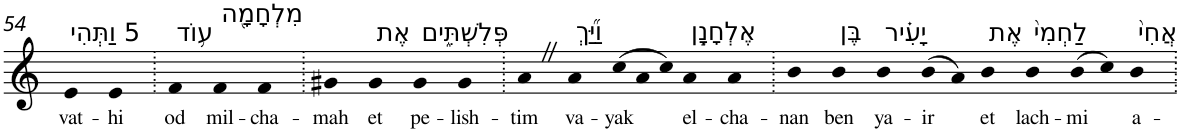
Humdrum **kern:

**kern	**text
*part1	*part1
*staff1	*staff1
*I"Piano	*
*I'Pno	*
!!LO:PB:g=z
*clefG2	*
*k[]	*
=54	=54
!LO:TX:a:t=5 וַתְּהִי	!
!	!LO:LY:b
4e	vat-
!	!LO:LY:b
4e	-hi
=55.	=55.
!LO:TX:a:t=ע֥וֹד	!
!	!LO:LY:b
4f	od
!LO:TX:a:t=מִלְחָמָ֖ה	!
!	!LO:LY:b
4f	mil-
!	!LO:LY:b
4f	-cha-
=56.	=56.
!	!LO:LY:b
4g#X	-mah
!LO:TX:a:t=אֶת	!
!	!LO:LY:b
4g#	et
!LO:TX:a:t=פְּלִשְׁתִּ֑ים	!
!	!LO:LY:b
4g#	pe-
!	!LO:LY:b
4g#	-lish-
=57.	=57.
!	!LO:LY:b
4aZ	-tim
!LO:TX:a:t=וַיַּ֞ךְ	!
!	!LO:LY:b
4a	va-
*Xtuplet	*
!	!LO:LY:b
(>12cc	-yak
12a	.
12cc)	.
!LO:TX:a:t=אֶלְחָנָ֣ן	!
!	!LO:LY:b
4a	el-
!	!LO:LY:b
4a	-cha-
=58.	=58.
!	!LO:LY:b
4b	-nan
!LO:TX:a:t=בֶּן	!
!	!LO:LY:b
4b	ben
!LO:TX:a:t=יָעִ֗יר	!
!	!LO:LY:b
4b	ya-
!	!LO:LY:b
(>8b	-ir
8a)	.
!LO:TX:a:t=אֶת	!
!	!LO:LY:b
4b	et
!LO:TX:a:t=לַחְמִי֙	!
!	!LO:LY:b
4b	lach-
!	!LO:LY:b
(>8b	-mi
8cc)	.
!LO:TX:a:t=אֲחִי֙	!
!	!LO:LY:b
4b	a-
=.	=.
*-	*-
